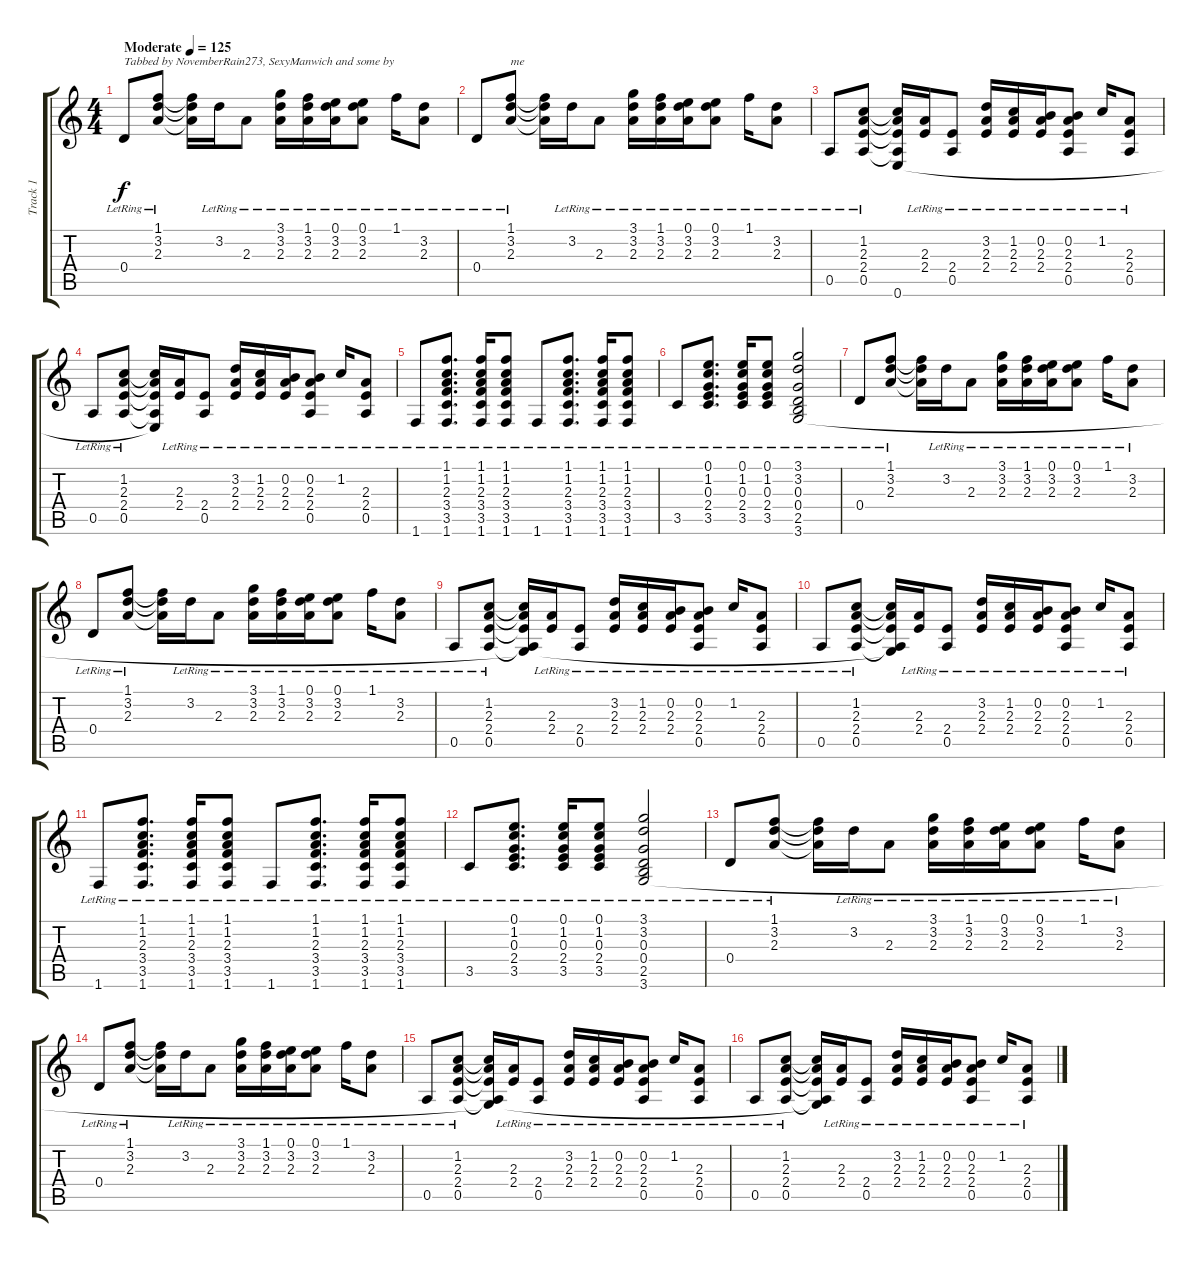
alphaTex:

\track ("Track 1" "Track 1") {instrument acousticguitarsteel}
\staff {score tabs}
\tuning (E4 B3 G3 D3 A2 E2) {hide}
\ts (4 4)
\tempo (125 "Moderate")
\clef g2
\ks c
0.4{lr}.8{txt "Tabbed by NovemberRain273, SexyManwich and some by" dy f instrument acousticguitarsteel} (1.1{lr} 3.2{lr} 2.3{lr}).8 (1.1{t} 3.2{t} 2.3{t}).16 3.2{lr}.16 2.3{lr}.8 (3.1{lr} 3.2{lr} 2.3{lr}).16 (1.1{lr} 3.2{lr} 2.3{lr}).16 (0.1{lr} 3.2{lr} 2.3{lr}).16 (0.1{lr} 3.2{lr} 2.3{lr}).8 1.1{lr}.16 (3.2{lr} 2.3{lr}).8 |
0.4{lr}.8 (1.1{lr} 3.2{lr} 2.3{lr}).8{txt "me"} (1.1{t} 3.2{t} 2.3{t}).16 3.2{lr}.16 2.3{lr}.8 (3.1{lr} 3.2{lr} 2.3{lr}).16 (1.1{lr} 3.2{lr} 2.3{lr}).16 (0.1{lr} 3.2{lr} 2.3{lr}).16 (0.1{lr} 3.2{lr} 2.3{lr}).8 1.1{lr}.16 (3.2{lr} 2.3{lr}).8 |
0.5{lr}.8 (1.2{lr} 2.3{lr} 2.4{lr} 0.5{lr}).8 (1.2{t} 2.3{t} 2.4{t} 0.5{t} 0.6).16 (2.3{lr} 2.4{lr}).16 (2.4{lr} 0.5{lr}).8 (3.2{lr} 2.3{lr} 2.4{lr}).16 (1.2{lr} 2.3{lr} 2.4{lr}).16 (0.2{lr} 2.3{lr} 2.4{lr}).16 (0.2{lr} 2.3{lr} 2.4{lr} 0.5{lr}).8 1.2{lr}.16 (2.3{lr} 2.4{lr} 0.5{lr}).8 |
0.5{lr}.8 (1.2{lr} 2.3{lr} 2.4{lr} 0.5{lr}).8 (1.2{t} 2.3{t} 2.4{t} 0.5{t} 0.6{t}).16 (2.3{lr} 2.4{lr}).16 (2.4{lr} 0.5{lr}).8 (3.2{lr} 2.3{lr} 2.4{lr}).16 (1.2{lr} 2.3{lr} 2.4{lr}).16 (0.2{lr} 2.3{lr} 2.4{lr}).16 (0.2{lr} 2.3{lr} 2.4{lr} 0.5{lr}).8 1.2{lr}.16 (2.3{lr} 2.4{lr} 0.5{lr}).8 |
1.6{lr}.8 (1.1{lr} 1.2{lr} 2.3{lr} 3.4{lr} 3.5{lr} 1.6{lr}).8{d} (1.1{lr} 1.2{lr} 2.3{lr} 3.4{lr} 3.5{lr} 1.6{lr}).16 (1.1{lr} 1.2{lr} 2.3{lr} 3.4{lr} 3.5{lr} 1.6{lr}).8 1.6{lr}.8 (1.1{lr} 1.2{lr} 2.3{lr} 3.4{lr} 3.5{lr} 1.6{lr}).8{d} (1.1{lr} 1.2{lr} 2.3{lr} 3.4{lr} 3.5{lr} 1.6{lr}).16 (1.1{lr} 1.2{lr} 2.3{lr} 3.4{lr} 3.5{lr} 1.6{lr}).8 |
3.5{lr}.8 (0.1{lr} 1.2{lr} 0.3{lr} 2.4{lr} 3.5{lr}).8{d} (0.1{lr} 1.2{lr} 0.3{lr} 2.4{lr} 3.5{lr}).16 (0.1{lr} 1.2{lr} 0.3{lr} 2.4{lr} 3.5{lr}).8 (3.1{lr} 3.2{lr} 0.3{lr} 0.4{lr} 2.5{lr} 3.6{lr}).2 |
0.4{lr}.8 (1.1{lr} 3.2{lr} 2.3{lr}).8 (1.1{t} 3.2{t} 2.3{t}).16 3.2{lr}.16 2.3{lr}.8 (3.1{lr} 3.2{lr} 2.3{lr}).16 (1.1{lr} 3.2{lr} 2.3{lr}).16 (0.1{lr} 3.2{lr} 2.3{lr}).16 (0.1{lr} 3.2{lr} 2.3{lr}).8 1.1{lr}.16 (3.2{lr} 2.3{lr}).8 |
0.4{lr}.8 (1.1{lr} 3.2{lr} 2.3{lr}).8 (1.1{t} 3.2{t} 2.3{t}).16 3.2{lr}.16 2.3{lr}.8 (3.1{lr} 3.2{lr} 2.3{lr}).16 (1.1{lr} 3.2{lr} 2.3{lr}).16 (0.1{lr} 3.2{lr} 2.3{lr}).16 (0.1{lr} 3.2{lr} 2.3{lr}).8 1.1{lr}.16 (3.2{lr} 2.3{lr}).8 |
0.5{lr}.8 (1.2{lr} 2.3{lr} 2.4{lr} 0.5{lr}).8 (1.2{t} 2.3{t} 2.4{t} 0.5{t} 3.6{t}).16 (2.3{lr} 2.4{lr}).16 (2.4{lr} 0.5{lr}).8 (3.2{lr} 2.3{lr} 2.4{lr}).16 (1.2{lr} 2.3{lr} 2.4{lr}).16 (0.2{lr} 2.3{lr} 2.4{lr}).16 (0.2{lr} 2.3{lr} 2.4{lr} 0.5{lr}).8 1.2{lr}.16 (2.3{lr} 2.4{lr} 0.5{lr}).8 |
0.5{lr}.8 (1.2{lr} 2.3{lr} 2.4{lr} 0.5{lr}).8 (1.2{t} 2.3{t} 2.4{t} 0.5{t} 3.6{t}).16 (2.3{lr} 2.4{lr}).16 (2.4{lr} 0.5{lr}).8 (3.2{lr} 2.3{lr} 2.4{lr}).16 (1.2{lr} 2.3{lr} 2.4{lr}).16 (0.2{lr} 2.3{lr} 2.4{lr}).16 (0.2{lr} 2.3{lr} 2.4{lr} 0.5{lr}).8 1.2{lr}.16 (2.3{lr} 2.4{lr} 0.5{lr}).8 |
1.6{lr}.8 (1.1{lr} 1.2{lr} 2.3{lr} 3.4{lr} 3.5{lr} 1.6{lr}).8{d} (1.1{lr} 1.2{lr} 2.3{lr} 3.4{lr} 3.5{lr} 1.6{lr}).16 (1.1{lr} 1.2{lr} 2.3{lr} 3.4{lr} 3.5{lr} 1.6{lr}).8 1.6{lr}.8 (1.1{lr} 1.2{lr} 2.3{lr} 3.4{lr} 3.5{lr} 1.6{lr}).8{d} (1.1{lr} 1.2{lr} 2.3{lr} 3.4{lr} 3.5{lr} 1.6{lr}).16 (1.1{lr} 1.2{lr} 2.3{lr} 3.4{lr} 3.5{lr} 1.6{lr}).8 |
3.5{lr}.8 (0.1{lr} 1.2{lr} 0.3{lr} 2.4{lr} 3.5{lr}).8{d} (0.1{lr} 1.2{lr} 0.3{lr} 2.4{lr} 3.5{lr}).16 (0.1{lr} 1.2{lr} 0.3{lr} 2.4{lr} 3.5{lr}).8 (3.1{lr} 3.2{lr} 0.3{lr} 0.4{lr} 2.5{lr} 3.6{lr}).2 |
0.4{lr}.8 (1.1{lr} 3.2{lr} 2.3{lr}).8 (1.1{t} 3.2{t} 2.3{t}).16 3.2{lr}.16 2.3{lr}.8 (3.1{lr} 3.2{lr} 2.3{lr}).16 (1.1{lr} 3.2{lr} 2.3{lr}).16 (0.1{lr} 3.2{lr} 2.3{lr}).16 (0.1{lr} 3.2{lr} 2.3{lr}).8 1.1{lr}.16 (3.2{lr} 2.3{lr}).8 |
0.4{lr}.8 (1.1{lr} 3.2{lr} 2.3{lr}).8 (1.1{t} 3.2{t} 2.3{t}).16 3.2{lr}.16 2.3{lr}.8 (3.1{lr} 3.2{lr} 2.3{lr}).16 (1.1{lr} 3.2{lr} 2.3{lr}).16 (0.1{lr} 3.2{lr} 2.3{lr}).16 (0.1{lr} 3.2{lr} 2.3{lr}).8 1.1{lr}.16 (3.2{lr} 2.3{lr}).8 |
0.5{lr}.8 (1.2{lr} 2.3{lr} 2.4{lr} 0.5{lr}).8 (1.2{t} 2.3{t} 2.4{t} 0.5{t} 3.6{t}).16 (2.3{lr} 2.4{lr}).16 (2.4{lr} 0.5{lr}).8 (3.2{lr} 2.3{lr} 2.4{lr}).16 (1.2{lr} 2.3{lr} 2.4{lr}).16 (0.2{lr} 2.3{lr} 2.4{lr}).16 (0.2{lr} 2.3{lr} 2.4{lr} 0.5{lr}).8 1.2{lr}.16 (2.3{lr} 2.4{lr} 0.5{lr}).8 |
0.5{lr}.8 (1.2{lr} 2.3{lr} 2.4{lr} 0.5{lr}).8 (1.2{t} 2.3{t} 2.4{t} 0.5{t} 3.6{t}).16 (2.3{lr} 2.4{lr}).16 (2.4{lr} 0.5{lr}).8 (3.2{lr} 2.3{lr} 2.4{lr}).16 (1.2{lr} 2.3{lr} 2.4{lr}).16 (0.2{lr} 2.3{lr} 2.4{lr}).16 (0.2{lr} 2.3{lr} 2.4{lr} 0.5{lr}).8 1.2{lr}.16 (2.3{lr} 2.4{lr} 0.5{lr}).8
